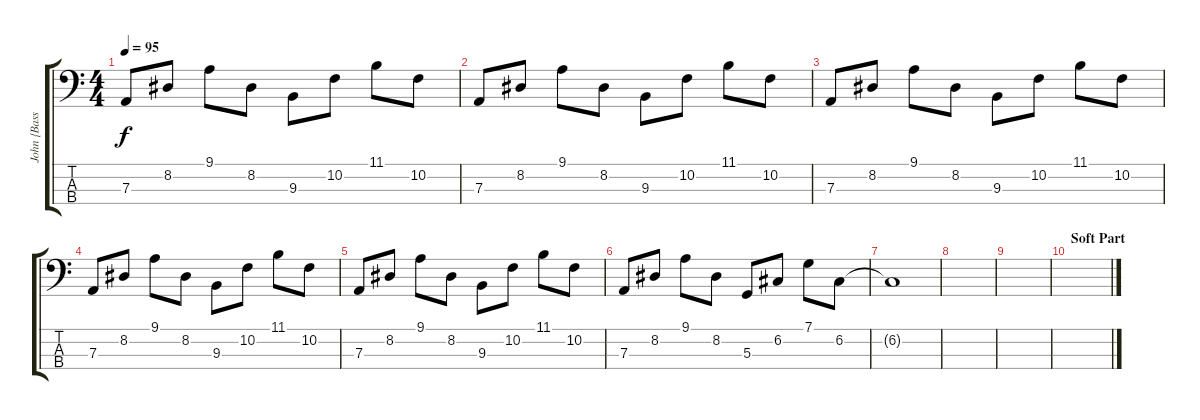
\track ("John {Bass}" "John {Bass") {instrument electricbassfinger}
\staff {score tabs}
\tuning (C2 G1 D1 G0) {hide}
\ts (4 4)
\tempo 95
\clef f4
\ks c
7.3.8{dy f} 8.2.8 9.1.8 8.2.8 9.3.8 10.2.8 11.1.8 10.2.8 |
7.3.8 8.2.8 9.1.8 8.2.8 9.3.8 10.2.8 11.1.8 10.2.8 |
7.3.8 8.2.8 9.1.8 8.2.8 9.3.8 10.2.8 11.1.8 10.2.8 |
7.3.8 8.2.8 9.1.8 8.2.8 9.3.8 10.2.8 11.1.8 10.2.8 |
7.3.8 8.2.8 9.1.8 8.2.8 9.3.8 10.2.8 11.1.8 10.2.8 |
7.3.8 8.2.8 9.1.8 8.2.8 5.3.8 6.2.8 7.1.8 6.2.8 |
6.2{t}.1 |
|
|
\section ("" "Soft Part")
